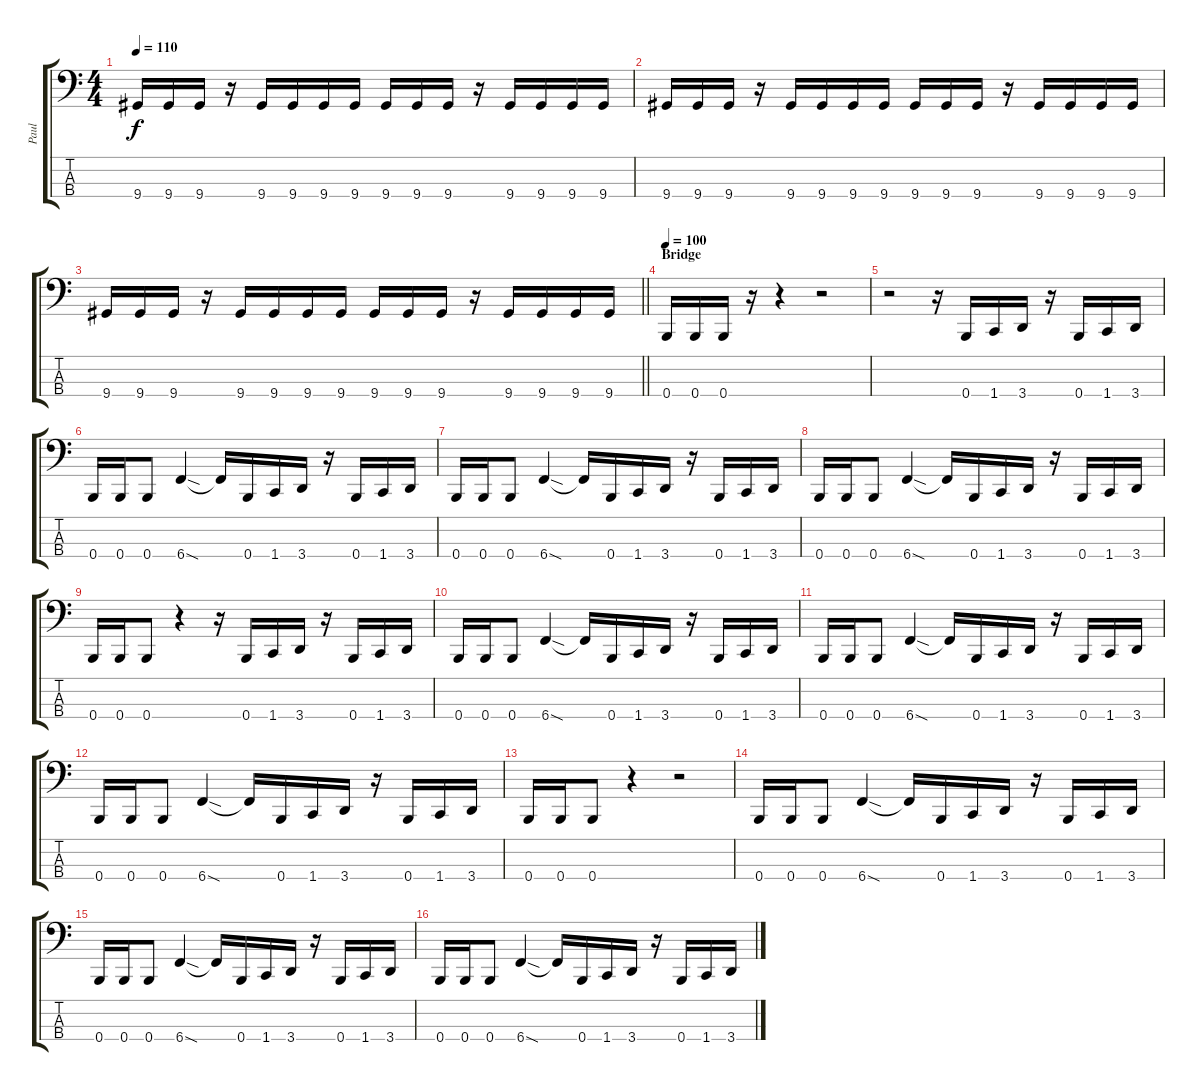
\track ("Paul" "Paul") {instrument electricbasspick}
\staff {score tabs}
\tuning (E2 B1 Gb1 B0) {hide}
\ts (4 4)
\tempo 110
\clef f4
\ks c
9.4.16{dy f} 9.4.16 9.4.16 r.16 9.4.16 9.4.16 9.4.16 9.4.16 9.4.16 9.4.16 9.4.16 r.16 9.4.16 9.4.16 9.4.16 9.4.16 |
9.4.16 9.4.16 9.4.16 r.16 9.4.16 9.4.16 9.4.16 9.4.16 9.4.16 9.4.16 9.4.16 r.16 9.4.16 9.4.16 9.4.16 9.4.16 |
\barLineRight lightlight
9.4.16 9.4.16 9.4.16 r.16 9.4.16 9.4.16 9.4.16 9.4.16 9.4.16 9.4.16 9.4.16 r.16 9.4.16 9.4.16 9.4.16 9.4.16 |
\section ("" "Bridge")
\tempo 100
0.4.16 0.4.16 0.4.16 r.16 r.4 r.2 |
r.2 r.16 0.4.16 1.4.16 3.4.16 r.16 0.4.16 1.4.16 3.4.16 |
0.4.16 0.4.16 0.4.8 6.4{sod}.4 6.4{t}.16 0.4.16 1.4.16 3.4.16 r.16 0.4.16 1.4.16 3.4.16 |
0.4.16 0.4.16 0.4.8 6.4{sod}.4 6.4{t}.16 0.4.16 1.4.16 3.4.16 r.16 0.4.16 1.4.16 3.4.16 |
0.4.16 0.4.16 0.4.8 6.4{sod}.4 6.4{t}.16 0.4.16 1.4.16 3.4.16 r.16 0.4.16 1.4.16 3.4.16 |
0.4.16 0.4.16 0.4.8 r.4 r.16 0.4.16 1.4.16 3.4.16 r.16 0.4.16 1.4.16 3.4.16 |
0.4.16 0.4.16 0.4.8 6.4{sod}.4 6.4{t}.16 0.4.16 1.4.16 3.4.16 r.16 0.4.16 1.4.16 3.4.16 |
0.4.16 0.4.16 0.4.8 6.4{sod}.4 6.4{t}.16 0.4.16 1.4.16 3.4.16 r.16 0.4.16 1.4.16 3.4.16 |
0.4.16 0.4.16 0.4.8 6.4{sod}.4 6.4{t}.16 0.4.16 1.4.16 3.4.16 r.16 0.4.16 1.4.16 3.4.16 |
0.4.16 0.4.16 0.4.8 r.4 r.2 |
0.4.16 0.4.16 0.4.8 6.4{sod}.4 6.4{t}.16 0.4.16 1.4.16 3.4.16 r.16 0.4.16 1.4.16 3.4.16 |
0.4.16 0.4.16 0.4.8 6.4{sod}.4 6.4{t}.16 0.4.16 1.4.16 3.4.16 r.16 0.4.16 1.4.16 3.4.16 |
0.4.16 0.4.16 0.4.8 6.4{sod}.4 6.4{t}.16 0.4.16 1.4.16 3.4.16 r.16 0.4.16 1.4.16 3.4.16
